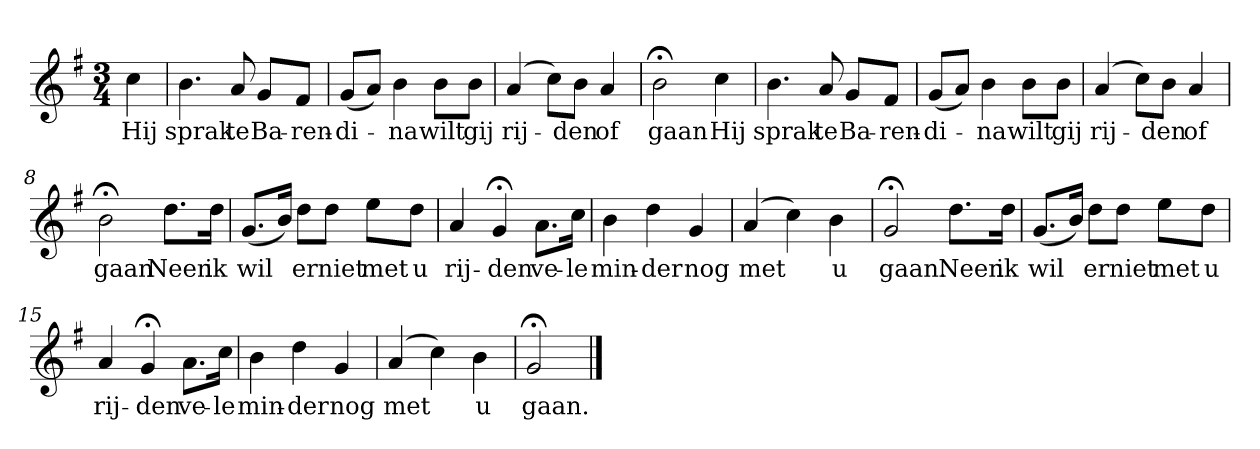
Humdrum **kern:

**kern	**text
*part1	*part1
*staff1	*staff1
*k[f#]	*
*G:	*
*M3/4	*
*MM120	*
=	=
4cc	Hij
=1	=1
4.b	sprak
8a	te
8gL	Ba-
8f#J	-ren-
=2	=2
(8gL	-di-
8aJ)	.
4b	-na
8bL	wilt
8bJ	gij
=3	=3
(4a	rij-
8ccL)	.
8bJ	-den
4a	of
=4	=4
2b;<	gaan
4cc	Hij
=5	=5
4.b	sprak
8a	te
8gL	Ba-
8f#J	-ren-
=6	=6
(8gL	-di-
8aJ)	.
4b	-na
8bL	wilt
8bJ	gij
=7	=7
(4a	rij-
8ccL)	.
8bJ	-den
4a	of
=8	=8
2b;<	gaan
8.ddL	Neen
16ddJk	ik
=9	=9
(8.gL	wil
16bJk)	.
8ddL	er
8ddJ	niet
8eeL	met
8ddJ	u
=10	=10
4a	rij-
4g;<	-den
8.aL	ve-
16ccJk	-le
=11	=11
4b	min-
4dd	-der
4g	nog
=12	=12
(4a	met
4cc)	.
4b	u
=13	=13
2g;<	gaan.
8.ddL	Neen
16ddJk	ik
=14	=14
(8.gL	wil
16bJk)	.
8ddL	er
8ddJ	niet
8eeL	met
8ddJ	u
=15	=15
4a	rij-
4g;<	-den
8.aL	ve-
16ccJk	-le
=16	=16
4b	min-
4dd	-der
4g	nog
=17	=17
(4a	met
4cc)	.
4b	u
=18	=18
2g;<	gaan.
==	==
*-	*-
